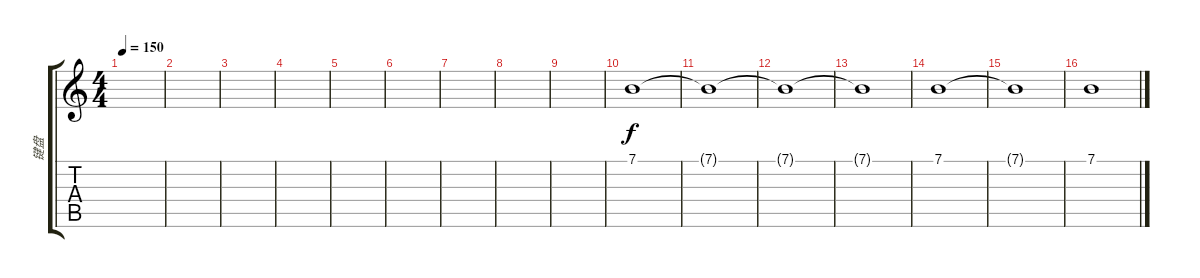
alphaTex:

\track ("键盘" "键盘") {instrument fx6goblins}
\staff {score tabs}
\tuning (E4 B3 G3 D3 A2 E2) {hide}
\ts (4 4)
\tempo 150
\clef g2
\ks c
|
|
|
|
|
|
|
|
|
7.1.1 |
7.1{t}.1{volume 10} |
7.1{t}.1 |
7.1{t}.1 |
7.1.1 |
7.1{t}.1 |
7.1.1
